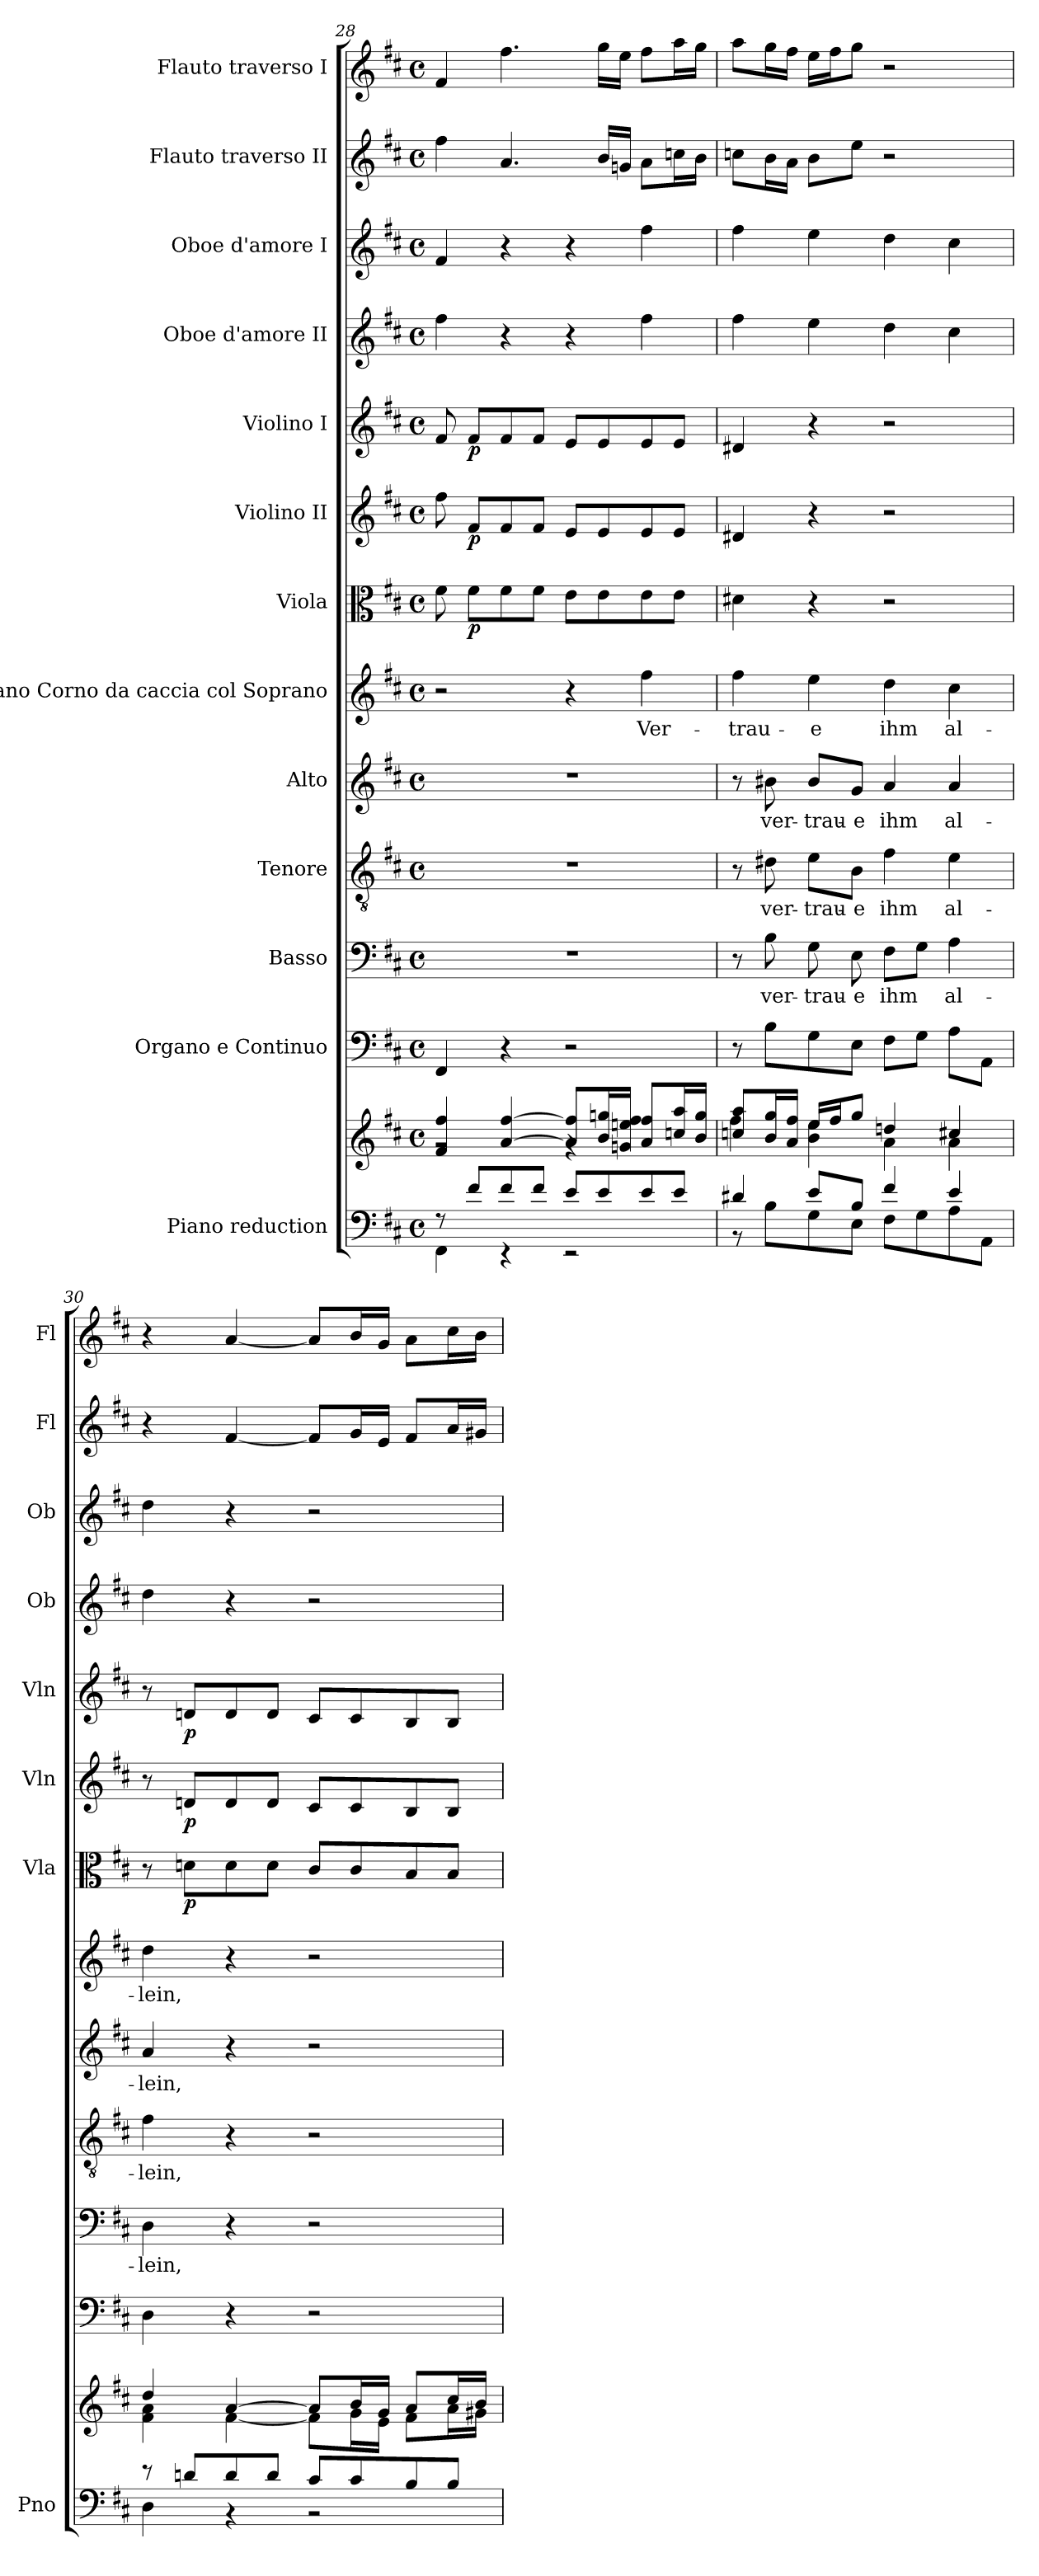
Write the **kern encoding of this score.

**kern	**kern	**kern	**kern	**text	**kern	**text	**kern	**text	**kern	**text	**kern	**dynam	**kern	**dynam	**kern	**dynam	**kern	**kern	**kern	**kern
*part13	*part13	*part12	*part11	*part11	*part10	*part10	*part9	*part9	*part8	*part8	*part7	*part7	*part6	*part6	*part5	*part5	*part4	*part3	*part2	*part1
*staff14	*staff13	*staff12	*staff11	*staff11	*staff10	*staff10	*staff9	*staff9	*staff8	*staff8	*staff7	*staff7	*staff6	*staff6	*staff5	*staff5	*staff4	*staff3	*staff2	*staff1
*I"Piano reduction	*	*I"Organo e Continuo	*I"Basso	*	*I"Tenore	*	*I"Alto	*	*I"Soprano Corno da caccia col Soprano	*	*I"Viola	*	*I"Violino II	*	*I"Violino I	*	*I"Oboe d'amore II	*I"Oboe d'amore I	*I"Flauto traverso II	*I"Flauto traverso I
*I'Pno	*	*	*	*	*	*	*	*	*	*	*I'Vla	*	*I'Vln	*	*I'Vln	*	*I'Ob	*I'Ob	*I'Fl	*I'Fl
*clefF4	*clefG2	*clefF4	*clefF4	*	*clefGv2	*	*clefG2	*	*clefG2	*	*clefC3	*	*clefG2	*	*clefG2	*	*clefG2	*clefG2	*clefG2	*clefG2
*k[f#c#]	*k[f#c#]	*k[f#c#]	*k[f#c#]	*	*k[f#c#]	*	*k[f#c#]	*	*k[f#c#]	*	*k[f#c#]	*	*k[f#c#]	*	*k[f#c#]	*	*k[f#c#]	*k[f#c#]	*k[f#c#]	*k[f#c#]
*M4/4	*M4/4	*M4/4	*M4/4	*	*M4/4	*	*M4/4	*	*M4/4	*	*M4/4	*	*M4/4	*	*M4/4	*	*M4/4	*M4/4	*M4/4	*M4/4
*met(c)	*met(c)	*met(c)	*met(c)	*	*met(c)	*	*met(c)	*	*met(c)	*	*met(c)	*	*met(c)	*	*met(c)	*	*met(c)	*met(c)	*met(c)	*met(c)
=28	=28	=28	=28	=28	=28	=28	=28	=28	=28	=28	=28	=28	=28	=28	=28	=28	=28	=28	=28	=28
*^	*^	*	*	*	*	*	*	*	*	*	*	*	*	*	*	*	*	*	*	*
8rF	4FF#\	4f#/ 4ff#/	2rg	4FF#/	1r	.	1r	.	1r	.	2r	.	8f#\	.	8ff#\	.	8f#/	.	4ff#\	4f#/	4ff#\	4f#/
!	!	!	!	!	!	!	!	!	!	!	!	!	!	!LO:DY:b	!	!LO:DY:b	!	!LO:DY:b	!	!	!	!
8f#/L	.	.	.	.	.	.	.	.	.	.	.	.	8f#\L	p	8f#/L	p	8f#/L	p	.	.	.	.
8f#/	4r	[4a/ [4ff#/	.	4r	.	.	.	.	.	.	.	.	8f#\	.	8f#/	.	8f#/	.	4r	4r	4.a/	4.ff#\
8f#/J	.	.	.	.	.	.	.	.	.	.	.	.	8f#\J	.	8f#/J	.	8f#/J	.	.	.	.	.
8e/L	2r	8a/] 8ff#/]L	4rg	2r	.	.	.	.	.	.	4r	.	8e\L	.	8e/L	.	8e/L	.	4r	4r	.	.
8e/	.	16b/ 16ggn/L	.	.	.	.	.	.	.	.	.	.	8e\	.	8e/	.	8e/	.	.	.	16b/LL	16gg\LL
.	.	16gn/ 16een/JJ	.	.	.	.	.	.	.	.	.	.	.	.	.	.	.	.	.	.	16gn/JJ	16ee\JJ
!	!	!	!	!	!	!	!	!	!	!	!	!LO:LY:b	!	!	!	!	!	!	!	!	!	!
8e/	.	8a/ 8ff#/L	4ff#\	.	.	.	.	.	.	.	4ff#\	Ver-	8e\	.	8e/	.	8e/	.	4ff#\	4ff#\	8a\L	8ff#\L
8e/J	.	16ccn/ 16aa/L	.	.	.	.	.	.	.	.	.	.	8e\J	.	8e/J	.	8e/J	.	.	.	16ccn\L	16aa\L
.	.	16b/ 16gg/JJ	.	.	.	.	.	.	.	.	.	.	.	.	.	.	.	.	.	.	16b\JJ	16gg\JJ
!!LO:PB:g=z
=29	=29	=29	=29	=29	=29	=29	=29	=29	=29	=29	=29	=29	=29	=29	=29	=29	=29	=29	=29	=29	=29	=29
!	!	!	!	!	!	!	!	!	!	!	!	!LO:LY:b	!	!	!	!	!	!	!	!	!	!
4d#X/	8r	8ccn/ 8aa/L	4ff#\	8r	8r	.	8r	.	8r	.	4ff#\	-trau-	4d#X\	.	4d#X/	.	4d#X/	.	4ff#\	4ff#\	8ccn\L	8aa\L
!	!	!	!	!	!	!LO:LY:b	!	!LO:LY:b	!	!LO:LY:b	!	!	!	!	!	!	!	!	!	!	!	!
.	8B\L	16b/ 16gg/L	.	8B\L	8B\	ver-	8d#X\	ver-	8b#X\	-ver-	.	.	.	.	.	.	.	.	.	.	16b\L	16gg\L
.	.	16a/ 16ff#/JJ	.	.	.	.	.	.	.	.	.	.	.	.	.	.	.	.	.	.	16a\JJ	16ff#\JJ
!	!	!	!	!	!	!LO:LY:b	!	!LO:LY:b	!	!LO:LY:b	!	!LO:LY:b	!	!	!	!	!	!	!	!	!	!
8e/L	8G\	16ee/LL	4b\ 4ee\	8G\	8G\	-trau-	8e\L	-trau-	8b#/L	-trau-	4ee\	-e	4r	.	4r	.	4r	.	4ee\	4ee\	8b\L	16ee\LL
.	.	16ff#/J	.	.	.	.	.	.	.	.	.	.	.	.	.	.	.	.	.	.	.	16ff#\J
!	!	!	!	!	!	!LO:LY:b	!	!LO:LY:b	!	!LO:LY:b	!	!	!	!	!	!	!	!	!	!	!	!
8B/J	8E\J	8gg/J	.	8E\J	8E\	-e	8B\J	-e	8g/J	-e	.	.	.	.	.	.	.	.	.	.	8ee\J	8gg\J
!	!	!	!	!	!	!LO:LY:b	!	!LO:LY:b	!	!LO:LY:b	!	!LO:LY:b	!	!	!	!	!	!	!	!	!	!
4f#/	8F#\L	4ddn/	4a\	8F#\L	8F#\L	ihm	4f#\	ihm	4a/	ihm	4dd\	ihm	2r	.	2r	.	2r	.	4dd\	4dd\	2r	2r
.	8G\	.	.	8G\J	8G\J	.	.	.	.	.	.	.	.	.	.	.	.	.	.	.	.	.
!	!	!	!	!	!	!LO:LY:b	!	!LO:LY:b	!	!LO:LY:b	!	!LO:LY:b	!	!	!	!	!	!	!	!	!	!
4e/	8A\	4cc#X/	4a\	8A\L	4A\	al-	4e\	al-	4a/	al-	4cc#\	al-	.	.	.	.	.	.	4cc#\	4cc#\	.	.
.	8AA\J	.	.	8AA\J	.	.	.	.	.	.	.	.	.	.	.	.	.	.	.	.	.	.
=30	=30	=30	=30	=30	=30	=30	=30	=30	=30	=30	=30	=30	=30	=30	=30	=30	=30	=30	=30	=30	=30	=30
!	!	!	!	!	!	!LO:LY:b	!	!LO:LY:b	!	!LO:LY:b	!	!LO:LY:b	!	!	!	!	!	!	!	!	!	!
8r	4D\	4dd/	4f#\ 4a\	4D\	4D\	-lein,	4f#\	-lein,	4a/	-lein,	4dd\	-lein,	8r	.	8r	.	8r	.	4dd\	4dd\	4r	4r
!	!	!	!	!	!	!	!	!	!	!	!	!	!	!LO:DY:b	!	!LO:DY:b	!	!LO:DY:b	!	!	!	!
8dn/L	.	.	.	.	.	.	.	.	.	.	.	.	8dn\L	p	8dn/L	p	8dn/L	p	.	.	.	.
8d/	4r	[4a/	[4f#\	4r	4r	.	4r	.	4r	.	4r	.	8d\	.	8d/	.	8d/	.	4r	4r	[4f#/	[4a/
8d/J	.	.	.	.	.	.	.	.	.	.	.	.	8d\J	.	8d/J	.	8d/J	.	.	.	.	.
8c#/L	2r	8a/L]	8f#\L]	2r	2r	.	2r	.	2r	.	2r	.	8c#/L	.	8c#/L	.	8c#/L	.	2r	2r	8f#/L]	8a/L]
8c#/	.	16b/L	16g\L	.	.	.	.	.	.	.	.	.	8c#/	.	8c#/	.	8c#/	.	.	.	16g/L	16b/L
.	.	16g/JJ	16e\JJ	.	.	.	.	.	.	.	.	.	.	.	.	.	.	.	.	.	16e/JJ	16g/JJ
8B/	.	8a/L	8f#\L	.	.	.	.	.	.	.	.	.	8B/	.	8B/	.	8B/	.	.	.	8f#/L	8a\L
8B/J	.	16cc#/L	16a\L	.	.	.	.	.	.	.	.	.	8B/J	.	8B/J	.	8B/J	.	.	.	16a/L	16cc#\L
.	.	16b/JJ	16g#X\JJ	.	.	.	.	.	.	.	.	.	.	.	.	.	.	.	.	.	16g#X/JJ	16b\JJ
*v	*v	*	*	*	*	*	*	*	*	*	*	*	*	*	*	*	*	*	*	*	*	*
*	*v	*v	*	*	*	*	*	*	*	*	*	*	*	*	*	*	*	*	*	*	*
=	=	=	=	=	=	=	=	=	=	=	=	=	=	=	=	=	=	=	=	=
*-	*-	*-	*-	*-	*-	*-	*-	*-	*-	*-	*-	*-	*-	*-	*-	*-	*-	*-	*-	*-
